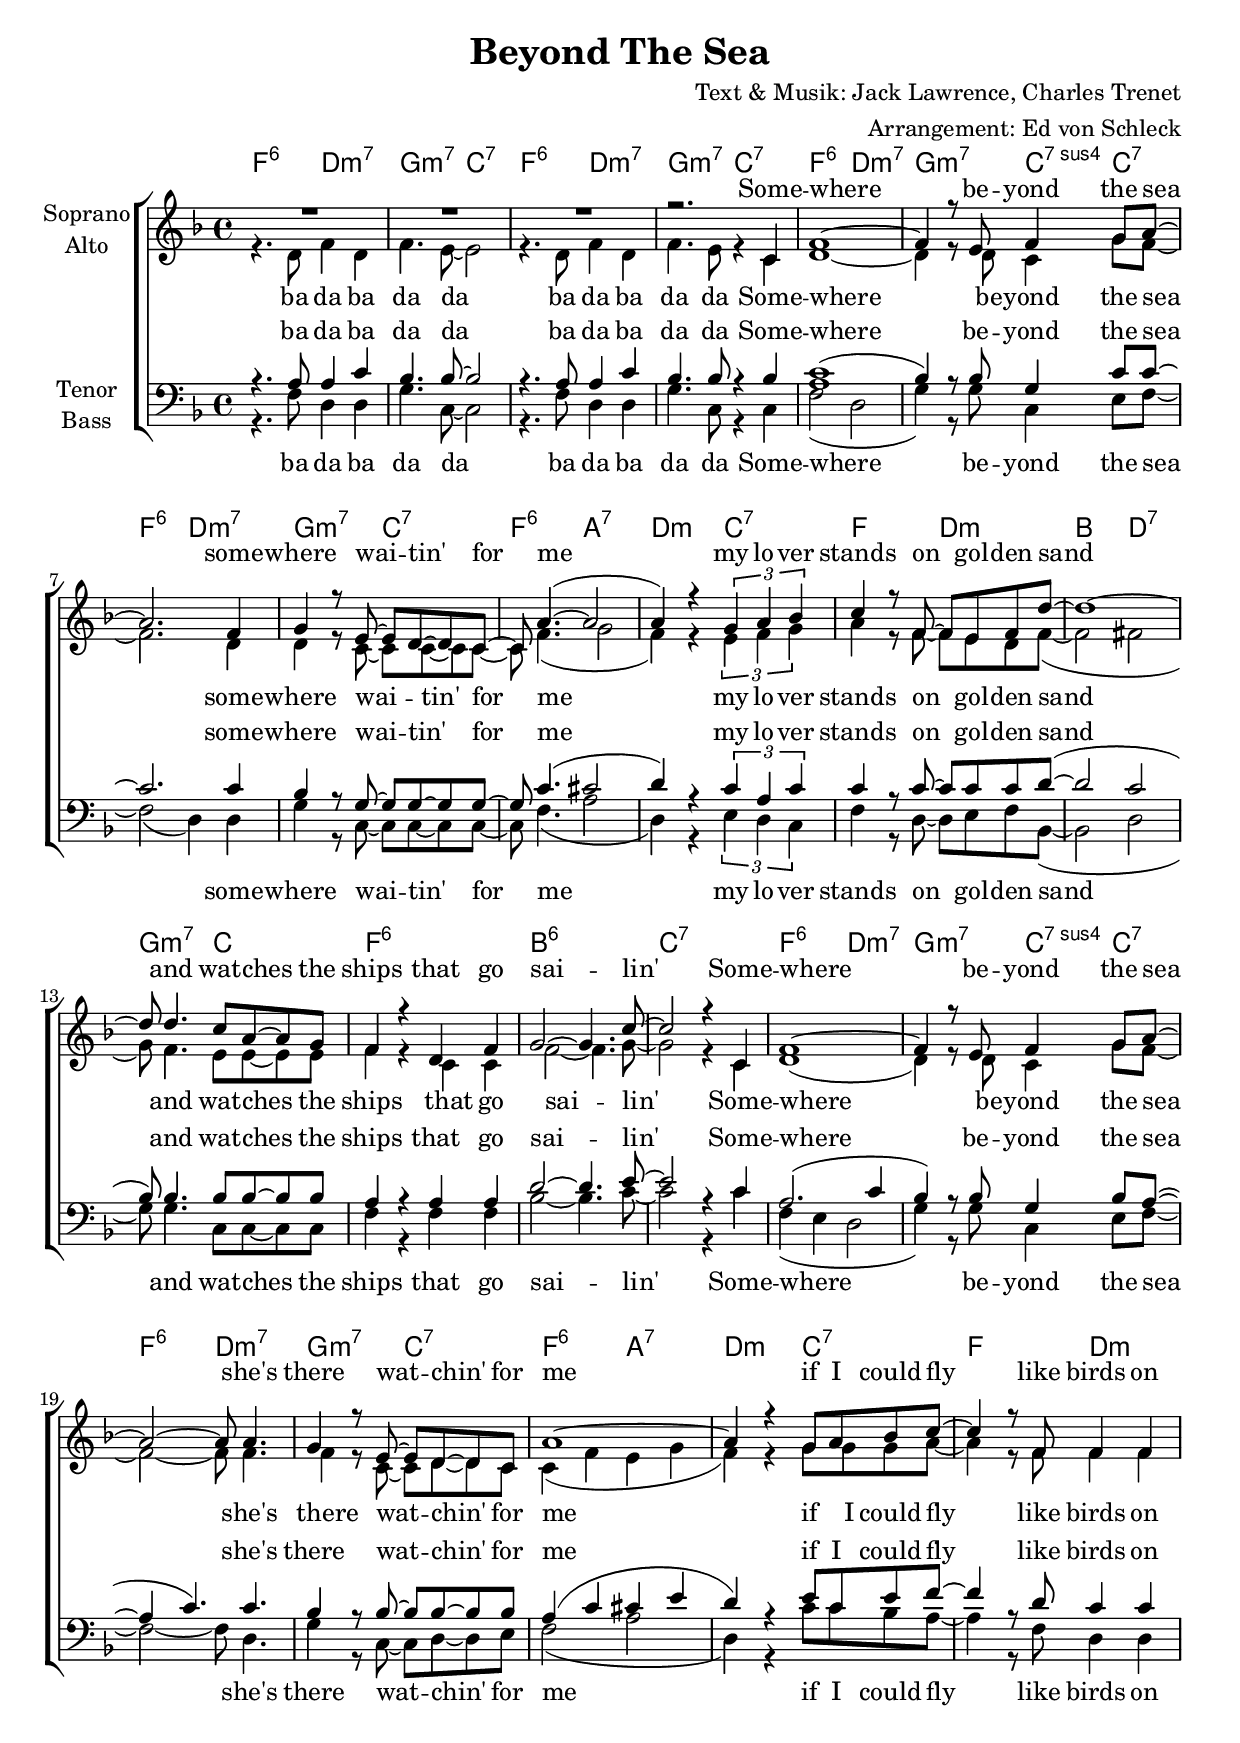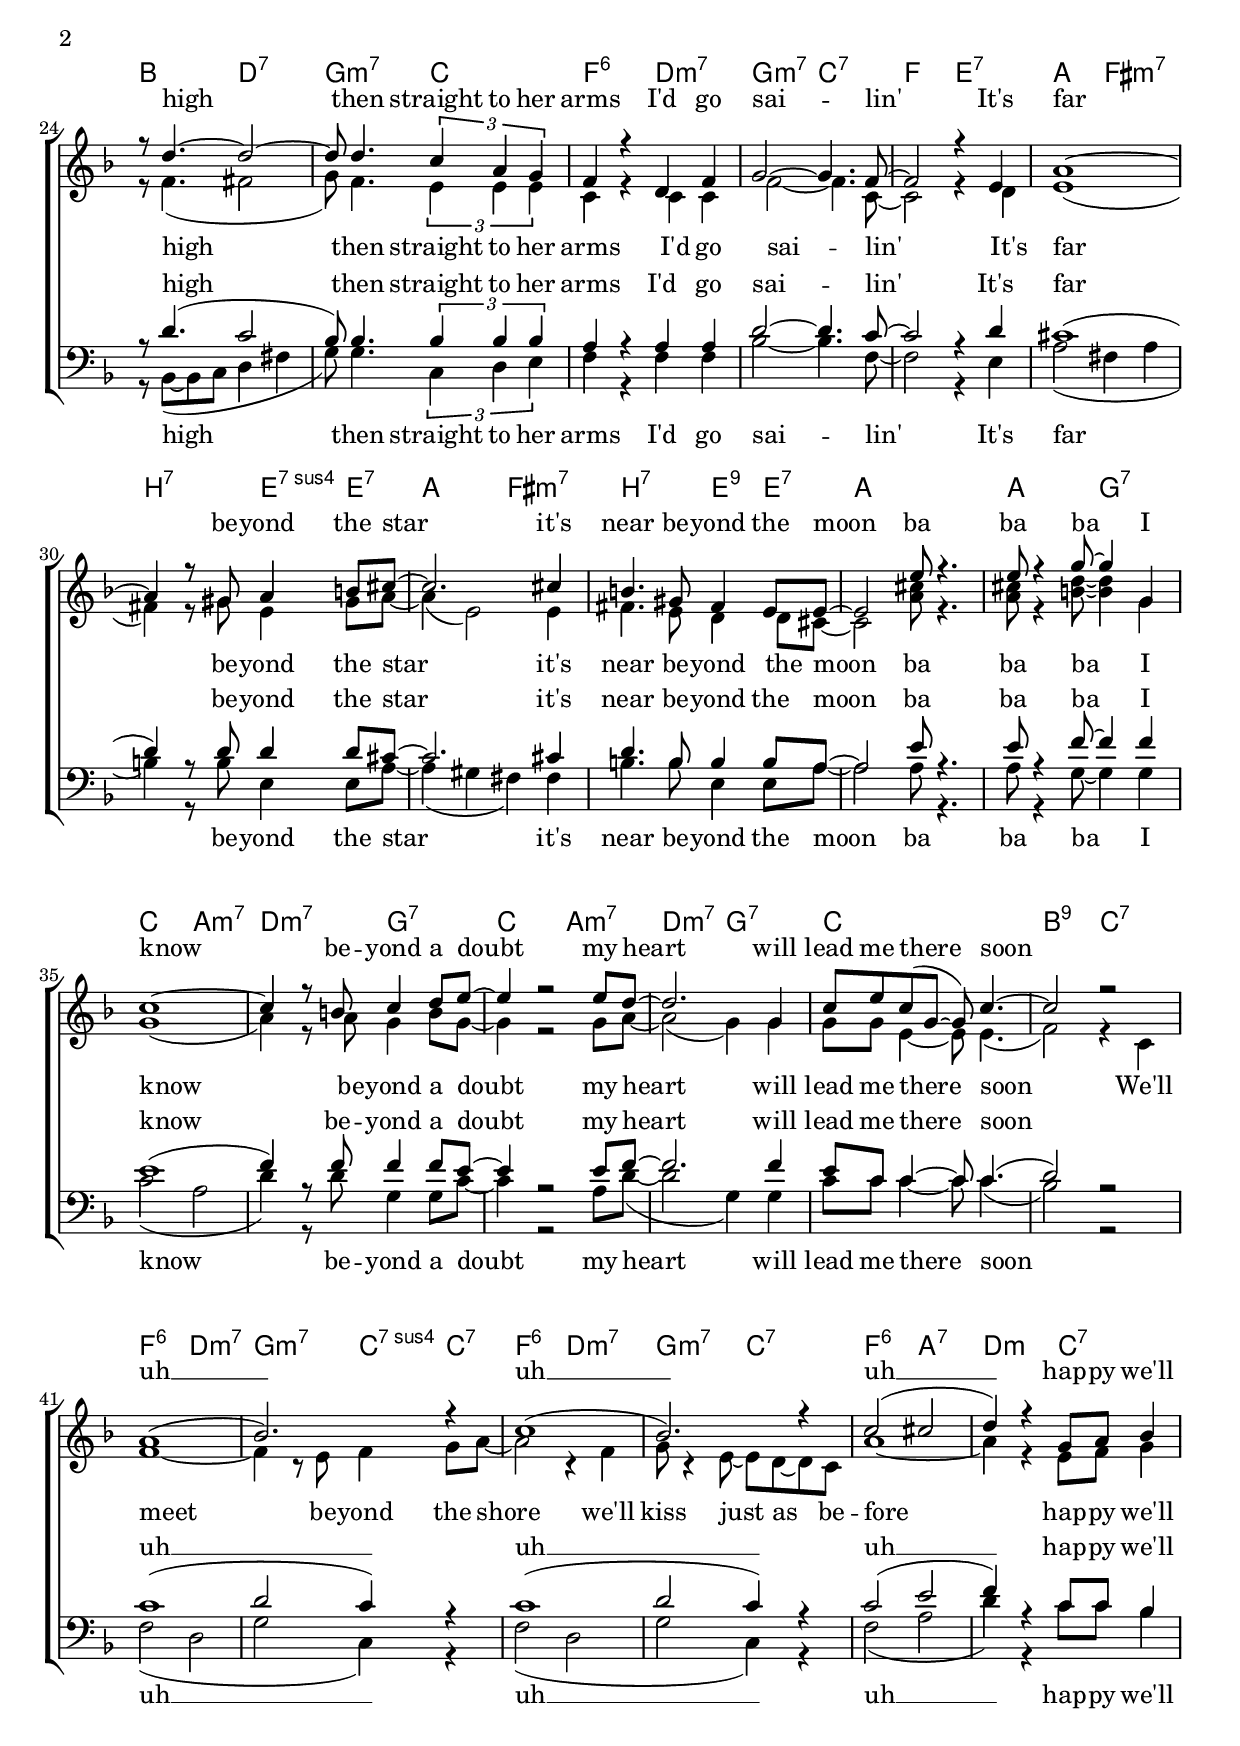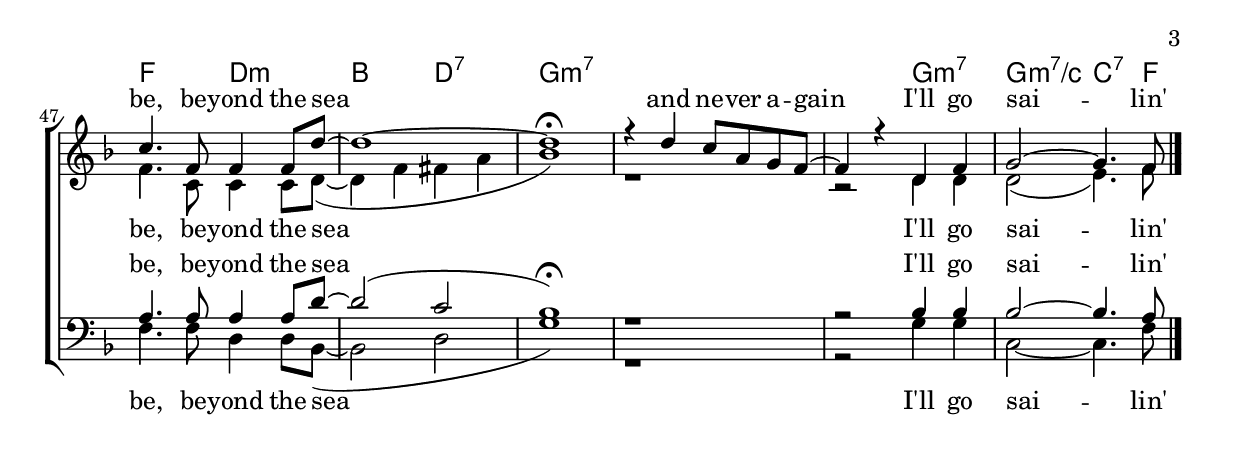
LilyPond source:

\version "2.16.2"

\header {
  title = "Beyond The Sea"
  composer = "Text & Musik: Jack Lawrence, Charles Trenet"
  arranger = "Arrangement: Ed von Schleck"
}

global = {
  \key f \major
  \time 4/4
}

soprano = \relative c' {
  \global
  R1*3
  r2. c4
  
  f1~
  f4 r8 e f4 g8 a~
  a2. f4
  g4 r8 e8~ e d~ d c~
  
  c a'4.~( a2
  a4) r4 \times 2/3 { g a bes }
  c4 r8 f,8~ f e f d'~
  d1~
  d8 d4. c8 a~ a g
  
  f4 r d f
  g2~ g4. c8~
  c2 r4 c,
  
  
  f1~
  f4 r8 e f4 g8 a~
  a2~ a8 a4.
  g4 r8 e~ e d~ d c
  a'1~
  a4 r4 g8 a bes c~
  c4 r8 f, f4 f
  r8 d'4.~ d2~
  d8 d4. \times 2/3 { c4 a g }
  f r d f
  g2~ g4. f8~
  f2 r4 e
  
  
  a1~
  a4 r8 gis a4 b8 cis~
  cis2. cis4
  b4. gis8 fis4 e8 e~
  e2 e'8 r4.
  e8 r4 g8~ g4 g,
  
  c1~
  c4 r8 b c4 d8 e~
  e4 r2 e8 d~
  d2. g,4
  c8 e c( g~ g) c4.~
  c2 r2
  
  a1(
  bes2.) r4
  c1(
  bes2.) r4
  c2( cis
  d4) r4 g,8 a bes4
  c4. f,8 f4 f8 d'~
  d1~
  d1\fermata
  
  r4 d c8 a g f~
  f4 r d f
  g2~ g4. f8 \bar "|."
}

alto = \relative c' {
  \global
  r4. d8 f4 d
  f4. e8~ e2
  r4. d8 f4 d
  f4. e8 r4 c4
  
  d1~
  d4 r8 d8 c4 g'8 f~
  f2. d4
  d r8 c~ c c~ c c~
  c f4.( g2
  f4) r4 \times 2/3 { e f g }
  a4 r8 f~ f e d f~(
  f2 fis
  g8) f4. e8 e~ e e
  f4 r c c
  f2~ f4. g8~
  g2 r4 c,
  d1(
  d4) r8 d c4 g'8 f~
  f2~ f8 f4.
  f4 r8 c~ c d~ d c
  c4( f e g
  f) r4 g8 g g a~
  a4 r8 f8 f4 f
  r8 f4.( fis2
  g8) f4. \times 2/3 { e4 e e }
  c4 r c c
  f2~ f4. c8~
  c2 r4 d4
  e1(
  fis4) r8 gis e4 gis8 a~
  a4( e2) e4
  fis4. e8 d4 d8 cis~
  cis2 <a' cis>8 r4.
  q8 r4 <b d>8~ q4 g
  g1(
  a4) r8 a g4 b8 g~
  g4 r2 g8 a~
  a2( g4) g
  g8 g e4~ e8 e4.(
  f2) r4 c
  
  f1~
  f4 r8 e f4 g8 a~
  a2 r4 f
  g8 r4 e8~ e d~ d c
  a'1~
  a4 r e8 f g4
  
  f4. c8 c4 c8 d~(
  d4 f fis a
  bes1)
  r1
  r2 d,4 d
  d2( e4.) f8
}

tenor = \relative c' {
  \global
  r4. a8 a4 c
  bes4. bes8~ bes2
  r4. a8 a4 c
  bes4. bes8 r4 bes
  
  <a c>1(
  bes4) r8 bes g4 c8 c~
  c2. c4
  bes4 r8 g~ g g~ g g~
  
  g c4.( cis2
  d4) r4 \times 2/3 { c a c }
  c4 r8 c~ c c c d~(
  d2 c
  bes8) bes4. bes8 bes~ bes bes
  a4 r a a
  d2~ d4. e8~
  e2 r4 c
  
  
  a2.( c4
  bes4) r8 bes g4 bes8 a~(
  a4 c4.) c4.
  bes4 r8 bes~ bes bes~ bes bes
  a4( c cis e
  d) r e8 c e f~
  f4 r8 d c4 c
  r8 d4.( c2
  bes8) bes4. \times 2/3 { bes4 bes bes }
  a4 r a a
  d2~ d4. c8~
  c2 r4 d
  
  cis1(
  d4) r8 d d4 d8 cis~
  cis2. cis4
  d4. b8 b4 b8 a~
  a2 e'8 r4.
  e8 r4 f8~ f4 f
  e1(
  f4) r8 f f4 f8 e~
  e4 r2 e8 f~
  f2. f4
  e8 c c4~ c8 c4.(
  d2) r2
  
  c1(
  d2 c4) r4
  c1(
  d2 c4) r4
  c2( e
  f4) r4 c8 c bes4
  a4. a8 a4 a8 d~
  d2( c
  bes1)\fermata
  
  r1
  r2 bes4 bes
  bes2~ bes4. a8
}

bass = \relative c {
  \global
  r4. f8 d4 d
  g4. c,8~ c2
  r4. f8 d4 d
  g4. c,8 r4 c
  
  f2( d
  g4) r8 g c,4 e8 f~
  f2( d4) d
  g r8 c,~ c c~ c c~
  
  c f4.( a2
  d,4) r4 \times 2/3 { e d c }
  f4 r8 d8~ d e f bes,~(
  bes2 d
  g8) g4. c,8 c~ c c
  f4 r f f
  bes2~ bes4. c8~
  c2 r4 c
  
  
  f,4( e d2
  g4) r8 g c,4 e8 f~
  f2~ f8 d4.
  g4 r8 c,~ c d~ d e
  f2( a
  d,4) r4 c'8 c bes a~
  a4 r8 f d4 d
  r8 bes~( bes c d4 fis
  g8) g4. \times 2/3 { c,4 d e }
  f4 r f f
  bes2~ bes4. f8~
  f2 r4 e4
  a2( fis4 a
  b) r8 b e,4 e8 a~
  a4( gis fis) fis
  b4. b8 e,4 e8 a~
  a2 a8 r4.
  a8 r4 g8~ g4 g 
  
  c2( a
  d4) r8 d g,4 g8 c~
  c4 r2 a8 d~(
  d2 g,4) g
  c8 c c4~ c8 c4.(
  bes2) r2
  
  
  f2( d
  g c,4) r4
  f2 ( d
  g c,4) r4
  f2 ( a
  d4) r4 c8 c bes4
  
  f4. f8 d4 d8 bes~(
  bes2 d
  g1)
  r1
  r2 g4 g
  c,2~ c4. f8
}

sopranoVerse = \lyricmode {
  Some -- where be -- yond the sea
  some -- where wai -- tin' for me
  my lo -- ver stands on gol -- den sand
  and wat -- ches the ships that go sai -- lin'

  Some -- where be -- yond the sea
  she's there wat -- chin' for me
  if I could fly like birds on high
  then straight to her arms I'd go sai -- lin'
  
  It's far be -- yond the star
  it's near be -- yond the moon ba ba ba
  I know be -- yond a doubt
  my heart will lead me there soon
  
  uh __ uh __ uh __
  hap -- py we'll be, be -- yond the sea
  and ne -- ver a -- gain I'll go sai -- lin'
}

altoVerse = \lyricmode {
  ba da ba da da
  ba da ba da da
  Some -- where be -- yond the sea
  some -- where wai -- tin' for me
  my lo -- ver stands on gol -- den sand
  and wat -- ches the ships that go sai -- lin'
  
  Some -- where be -- yond the sea
  she's there wat -- chin' for me
  if I could fly like birds on high
  then straight to her arms I'd go sai -- lin'
  
  It's far be -- yond the star
  it's near be -- yond the moon ba ba ba
  I know be -- yond a doubt
  my heart will lead me there soon
  
   We'll meet be -- yond the shore
  we'll kiss just as be -- fore
  hap -- py we'll be, be -- yond the sea
  I'll go sai -- lin'
}

tenorVerse = \lyricmode {
  ba da ba da da
  ba da ba da da
  Some -- where be -- yond the sea
  some -- where wai -- tin' for me
  my lo -- ver stands on gol -- den sand
  and wat -- ches the ships that go sai -- lin'
  
  Some -- where be -- yond the sea
  she's there wat -- chin' for me
  if I could fly like birds on high
  then straight to her arms I'd go sai -- lin'
  
  It's far be -- yond the star
  it's near be -- yond the moon ba ba ba
  I know be -- yond a doubt
  my heart will lead me there soon
  
  uh __ uh __ uh __
  hap -- py we'll be, be -- yond the sea
  I'll go sai -- lin'
}

bassVerse = \lyricmode {
  ba da ba da da
  ba da ba da da
  Some -- where be -- yond the sea
  some -- where wai -- tin' for me
  my lo -- ver stands on gol -- den sand
  and wat -- ches the ships that go sai -- lin'
  
  Some -- where be -- yond the sea
  she's there wat -- chin' for me
  if I could fly like birds on high
  then straight to her arms I'd go sai -- lin'
  
  It's far be -- yond the star
  it's near be -- yond the moon ba ba ba
  I know be -- yond a doubt
  my heart will lead me there soon
  
  uh __ uh __ uh __
  hap -- py we'll be, be -- yond the sea
  I'll go sai -- lin'
}

chordNames = \chordmode {
  \global
  \germanChords
  f2:6 d:m7 g:m7 c:7
  f2:6 d:m7 g:m7 c:7
  
  f2:6 d:m7 g:m7 c4:7sus4 c:7
  f2:6 d:m7 g:m7 c:7
  f2:6 a:7 d:m c:7
  f d:m bes d:7
  g:m7 c f1:6 bes:6 c:7
  
  f2:6 d:m7 g:m7 c4:7sus4 c:7
  f2:6 d:m7 g:m7 c:7
  f2:6 a:7 d:m c:7
  f d:m bes d:7
  g:m7 c f2:6 d:m7 g:m7 c:7 f e:7
  
  a2 fis:m7 b:7 e4:7sus4 e:7
  a2 fis:m7 b:7 e4:9 e:7
  a1~ a2 g:7
  c2 a:m7 d:m7 g:7
  c2 a:m7 d:m7 g:7
  c1 bes2:9 c:7
  
  f2:6 d:m7 g:m7 c4:7sus4 c:7
  f2:6 d:m7 g:m7 c:7
  f2:6 a:7 d:m c:7
  f d:m bes d:7
  g1:m7 s1 s2 g2:m7 g2:m7/c c4.:7 f8
}

chordsPart = \new ChordNames \chordNames

choirPart = \new ChoirStaff <<
  \new Staff = "sa" \with {
    instrumentName = \markup \center-column { "Soprano" "Alto" }
  } <<
    \new Voice = "soprano" { \voiceOne \soprano }
    \new Voice = "alto" { \voiceTwo \alto }
  >>
  \new Lyrics \with {
    alignAboveContext = "sa"
    \override VerticalAxisGroup #'staff-affinity = #DOWN
  } \lyricsto "soprano" \sopranoVerse
  \new Lyrics \lyricsto "alto" \altoVerse
  \new Staff = "tb" \with {
    instrumentName = \markup \center-column { "Tenor" "Bass" }
  } <<
    \clef bass
    \new Voice = "tenor" { \voiceOne \tenor }
    \new Voice = "bass" { \voiceTwo \bass }
  >>
  \new Lyrics \with {
    alignAboveContext = "tb"
    \override VerticalAxisGroup #'staff-affinity = #DOWN
  } \lyricsto "tenor" \tenorVerse
  \new Lyrics \lyricsto "bass" \bassVerse
>>

\score {
  <<
    \chordsPart
    \choirPart
  >>
  \layout { }
  \midi {
    \tempo 4 = 110
  }
}
